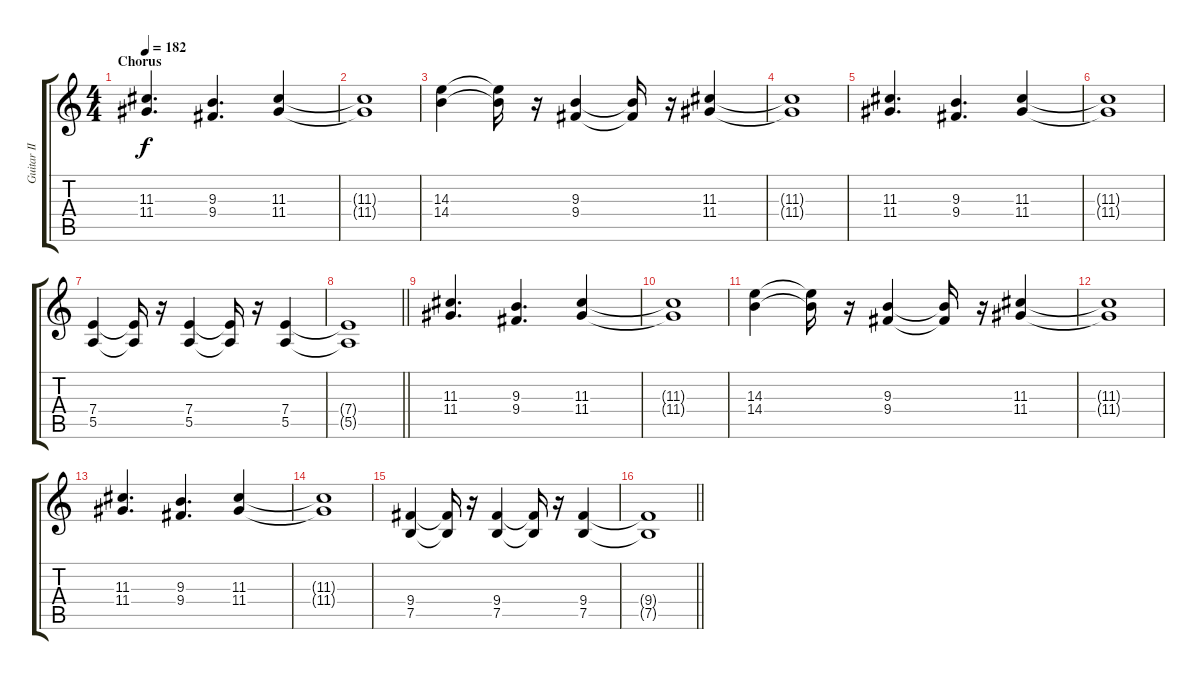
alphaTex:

\track ("Guitar II" "Guitar II") {instrument distortionguitar}
\staff {score tabs}
\tuning (B3 Gb3 D3 A2 E2 B1) {hide}
\ts (4 4)
\section ("" "Chorus")
\tempo 182
\clef g2
\ks c
(11.3 11.4).4{d dy f volume 10} (9.3 9.4).4{d} (11.3 11.4).4 |
(11.3{t} 11.4{t}).1 |
(14.3 14.4).4 (14.3{t} 14.4{t}).16 r.16 (9.3 9.4).4 (9.3{t} 9.4{t}).16 r.16 (11.3 11.4).4 |
(11.3{t} 11.4{t}).1 |
(11.3 11.4).4{d} (9.3 9.4).4{d} (11.3 11.4).4 |
(11.3{t} 11.4{t}).1 |
(7.4 5.5).4{volume 14} (7.4{t} 5.5{t}).16 r.16 (7.4 5.5).4 (7.4{t} 5.5{t}).16 r.16 (7.4 5.5).4 |
\barLineRight lightlight
(7.4{t} 5.5{t}).1 |
\section ("" "")
(11.3 11.4).4{d volume 10} (9.3 9.4).4{d} (11.3 11.4).4 |
(11.3{t} 11.4{t}).1 |
(14.3 14.4).4 (14.3{t} 14.4{t}).16 r.16 (9.3 9.4).4 (9.3{t} 9.4{t}).16 r.16 (11.3 11.4).4 |
(11.3{t} 11.4{t}).1 |
(11.3 11.4).4{d} (9.3 9.4).4{d} (11.3 11.4).4 |
(11.3{t} 11.4{t}).1 |
(9.4 7.5).4{volume 14} (9.4{t} 7.5{t}).16 r.16 (9.4 7.5).4 (9.4{t} 7.5{t}).16 r.16 (9.4 7.5).4 |
\barLineRight lightlight
(9.4{t} 7.5{t}).1
